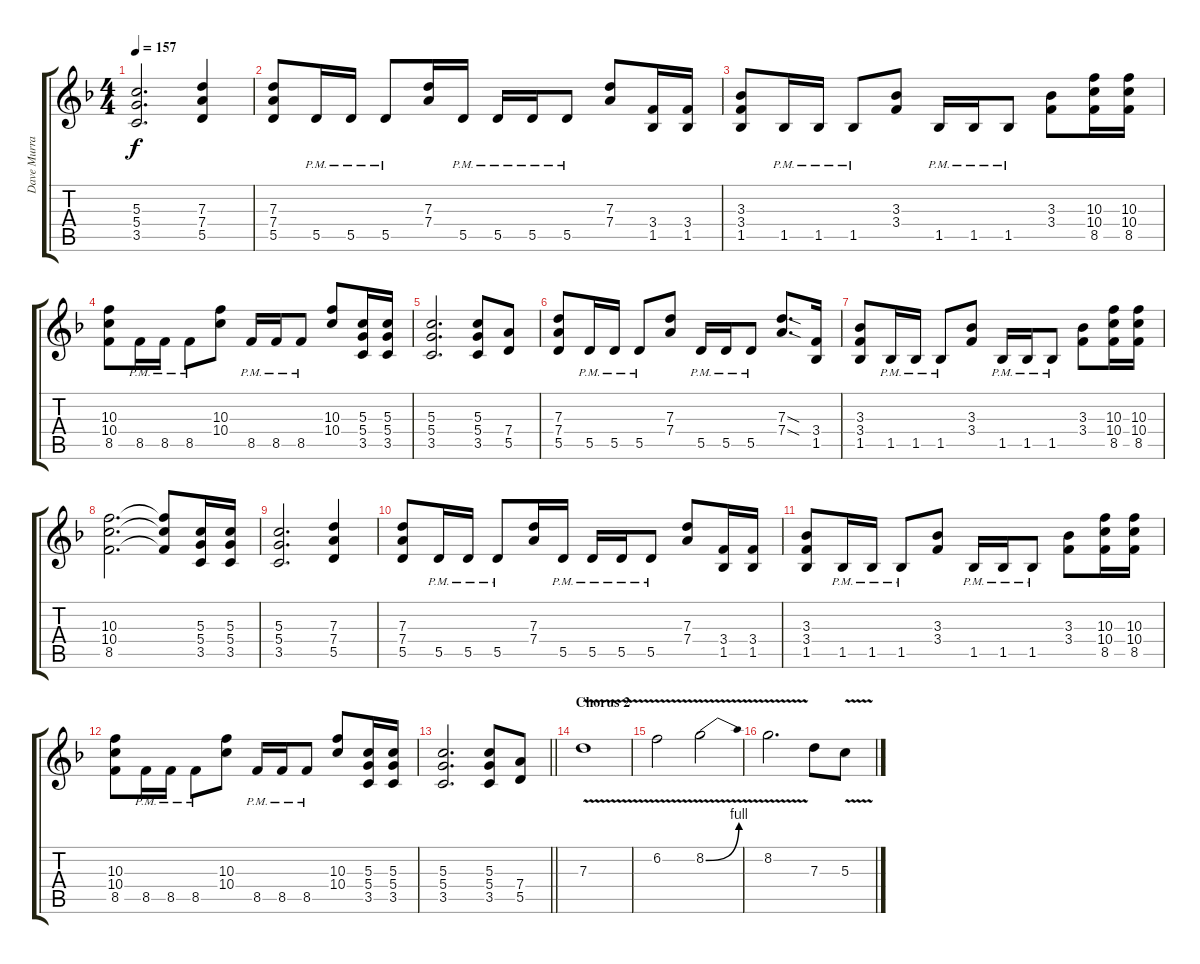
\track ("Dave Murray" "Dave Murra") {instrument overdrivenguitar}
\staff {score tabs}
\tuning (E4 B3 G3 D3 A2 E2) {hide}
\ts (4 4)
\tempo 157
\clef g2
\ks f
(5.3 5.4 3.5).2{d dy f} (7.3 7.4 5.5).4 |
(7.3 7.4 5.5).8 5.5{pm}.16 5.5{pm}.16 5.5{pm}.8 (7.3 7.4).16 5.5{pm}.16 5.5{pm}.16 5.5{pm}.16 5.5{pm}.8 (7.3 7.4).8 (3.4 1.5).16 (3.4 1.5).16 |
(3.3 3.4 1.5).8 1.5{pm}.16 1.5{pm}.16 1.5{pm}.8 (3.3 3.4).8 1.5{pm}.16 1.5{pm}.16 1.5{pm}.8 (3.3 3.4).8 (10.3 10.4 8.5).16 (10.3 10.4 8.5).16 |
(10.3 10.4 8.5).8 8.5{pm}.16 8.5{pm}.16 8.5{pm}.8 (10.3 10.4).8 8.5{pm}.16 8.5{pm}.16 8.5{pm}.8 (10.3 10.4).8 (5.3 5.4 3.5).16 (5.3 5.4 3.5).16 |
(5.3 5.4 3.5).2{d} (5.3 5.4 3.5).8 (7.4 5.5).8 |
(7.3 7.4 5.5).8 5.5{pm}.16 5.5{pm}.16 5.5{pm}.8 (7.3 7.4).8 5.5{pm}.16 5.5{pm}.16 5.5{pm}.8 (7.3{sod} 7.4{sod}).8{d} (3.4 1.5).16 |
(3.3 3.4 1.5).8 1.5{pm}.16 1.5{pm}.16 1.5{pm}.8 (3.3 3.4).8 1.5{pm}.16 1.5{pm}.16 1.5{pm}.8 (3.3 3.4).8 (10.3 10.4 8.5).16 (10.3 10.4 8.5).16 |
(10.3 10.4 8.5).2{d} (10.3{t} 10.4{t} 8.5{t}).8 (5.3 5.4 3.5).16 (5.3 5.4 3.5).16 |
(5.3 5.4 3.5).2{d} (7.3 7.4 5.5).4 |
(7.3 7.4 5.5).8 5.5{pm}.16 5.5{pm}.16 5.5{pm}.8 (7.3 7.4).16 5.5{pm}.16 5.5{pm}.16 5.5{pm}.16 5.5{pm}.8 (7.3 7.4).8 (3.4 1.5).16 (3.4 1.5).16 |
(3.3 3.4 1.5).8 1.5{pm}.16 1.5{pm}.16 1.5{pm}.8 (3.3 3.4).8 1.5{pm}.16 1.5{pm}.16 1.5{pm}.8 (3.3 3.4).8 (10.3 10.4 8.5).16 (10.3 10.4 8.5).16 |
(10.3 10.4 8.5).8 8.5{pm}.16 8.5{pm}.16 8.5{pm}.8 (10.3 10.4).8 8.5{pm}.16 8.5{pm}.16 8.5{pm}.8 (10.3 10.4).8 (5.3 5.4 3.5).16 (5.3 5.4 3.5).16 |
\barLineRight lightlight
(5.3 5.4 3.5).2{d} (5.3 5.4 3.5).8 (7.4 5.5).8 |
\section ("" "Chorus 2")
7.3{v}.1 |
6.2{v}.2 8.2{be (bend 0 0 60 4) v}.2 |
8.2{v}.2{d} 7.3.8 5.3{v}.8
